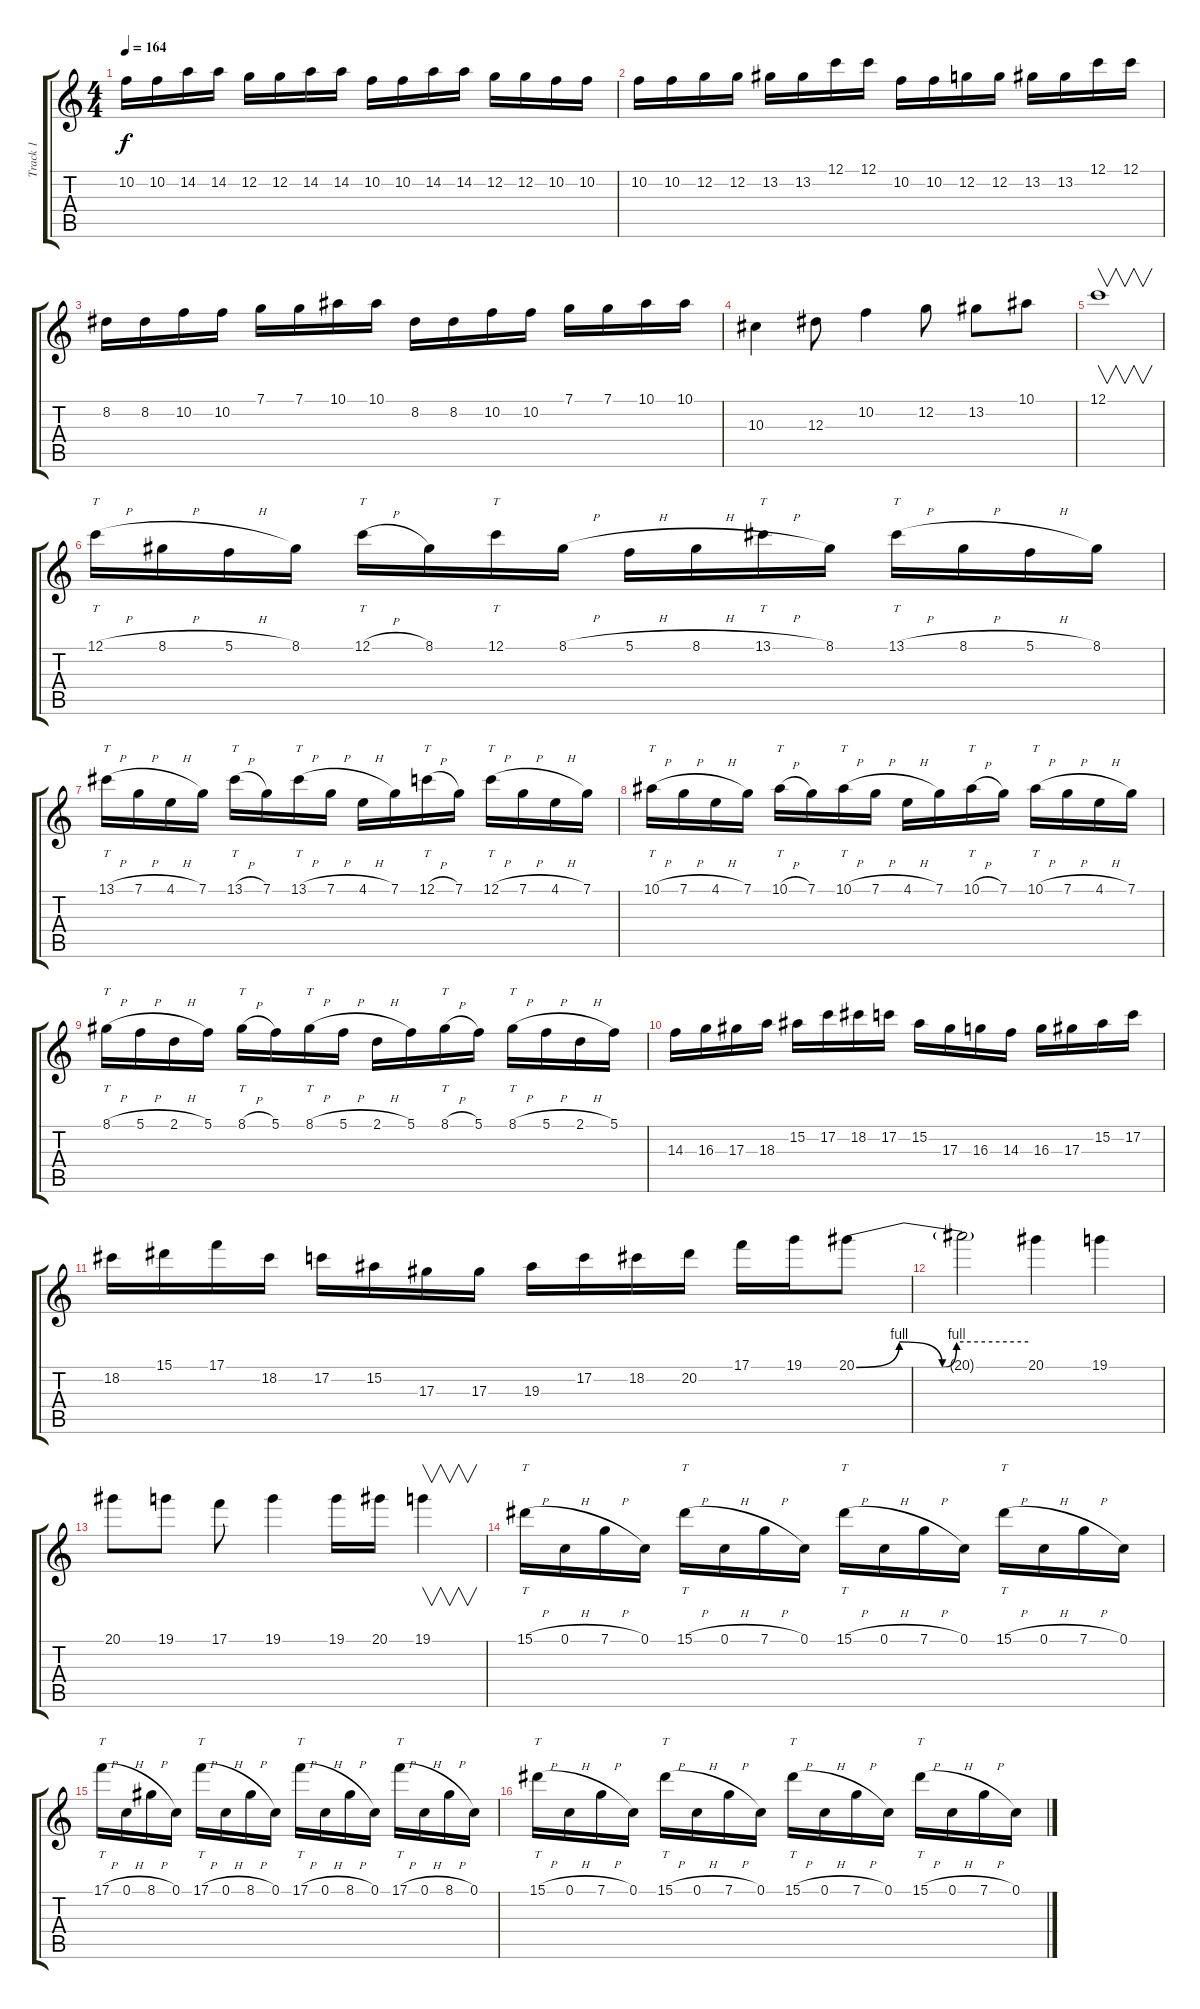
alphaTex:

\track ("Track 1" "Track 1") {instrument overdrivenguitar}
\staff {score tabs}
\tuning (C4 G3 Eb3 Bb2 F2 C2) {hide}
\ts (4 4)
\tempo 164
\clef g2
\ks c
10.2.16{dy f} 10.2.16 14.2.16 14.2.16 12.2.16 12.2.16 14.2.16 14.2.16 10.2.16 10.2.16 14.2.16 14.2.16 12.2.16 12.2.16 10.2.16 10.2.16 |
10.2.16 10.2.16 12.2.16 12.2.16 13.2.16 13.2.16 12.1.16 12.1.16 10.2.16 10.2.16 12.2.16 12.2.16 13.2.16 13.2.16 12.1.16 12.1.16 |
8.2.16 8.2.16 10.2.16 10.2.16 7.1.16 7.1.16 10.1.16 10.1.16 8.2.16 8.2.16 10.2.16 10.2.16 7.1.16 7.1.16 10.1.16 10.1.16 |
10.3.4 12.3.8 10.2.4 12.2.8 13.2.8 10.1.8 |
12.1.1{v} |
12.1{h}.16{tt} 8.1{h}.16 5.1{h}.16 8.1.16 12.1{h}.16{tt} 8.1.16 12.1.16{tt} 8.1{h}.16 5.1{h}.16 8.1{h}.16 13.1{h}.16{tt} 8.1.16 13.1{h}.16{tt} 8.1{h}.16 5.1{h}.16 8.1.16 |
13.1{h}.16{tt} 7.1{h}.16 4.1{h}.16 7.1.16 13.1{h}.16{tt} 7.1.16 13.1{h}.16{tt} 7.1{h}.16 4.1{h}.16 7.1.16 12.1{h}.16{tt} 7.1.16 12.1{h}.16{tt} 7.1{h}.16 4.1{h}.16 7.1.16 |
10.1{h}.16{tt} 7.1{h}.16 4.1{h}.16 7.1.16 10.1{h}.16{tt} 7.1.16 10.1{h}.16{tt} 7.1{h}.16 4.1{h}.16 7.1.16 10.1{h}.16{tt} 7.1.16 10.1{h}.16{tt} 7.1{h}.16 4.1{h}.16 7.1.16 |
8.1{h}.16{tt} 5.1{h}.16 2.1{h}.16 5.1.16 8.1{h}.16{tt} 5.1.16 8.1{h}.16{tt} 5.1{h}.16 2.1{h}.16 5.1.16 8.1{h}.16{tt} 5.1.16 8.1{h}.16{tt} 5.1{h}.16 2.1{h}.16 5.1.16 |
14.3.16 16.3.16 17.3.16 18.3.16 15.2.16 17.2.16 18.2.16 17.2.16 15.2.16 17.3.16 16.3.16 14.3.16 16.3.16 17.3.16 15.2.16 17.2.16 |
18.2.16 15.1.16 17.1.16 18.2.16 17.2.16 15.2.16 17.3.16 17.3.16 19.3.16 17.2.16 18.2.16 20.2.16 17.1.16 19.1.16 20.1{be (custom 0 0 15 4 30 0 35 4 60 4)}.8 |
20.1{t}.2 20.1.4 19.1.4 |
20.1.8 19.1.8 17.1.8 19.1.4 19.1.16 20.1.16 19.1.4{v} |
15.1{h}.16{tt} 0.1{h}.16 7.1{h}.16 0.1.16 15.1{h}.16{tt} 0.1{h}.16 7.1{h}.16 0.1.16 15.1{h}.16{tt} 0.1{h}.16 7.1{h}.16 0.1.16 15.1{h}.16{tt} 0.1{h}.16 7.1{h}.16 0.1.16 |
17.1{h}.16{tt} 0.1{h}.16 8.1{h}.16 0.1.16 17.1{h}.16{tt} 0.1{h}.16 8.1{h}.16 0.1.16 17.1{h}.16{tt} 0.1{h}.16 8.1{h}.16 0.1.16 17.1{h}.16{tt} 0.1{h}.16 8.1{h}.16 0.1.16 |
15.1{h}.16{tt} 0.1{h}.16 7.1{h}.16 0.1.16 15.1{h}.16{tt} 0.1{h}.16 7.1{h}.16 0.1.16 15.1{h}.16{tt} 0.1{h}.16 7.1{h}.16 0.1.16 15.1{h}.16{tt} 0.1{h}.16 7.1{h}.16 0.1.16
